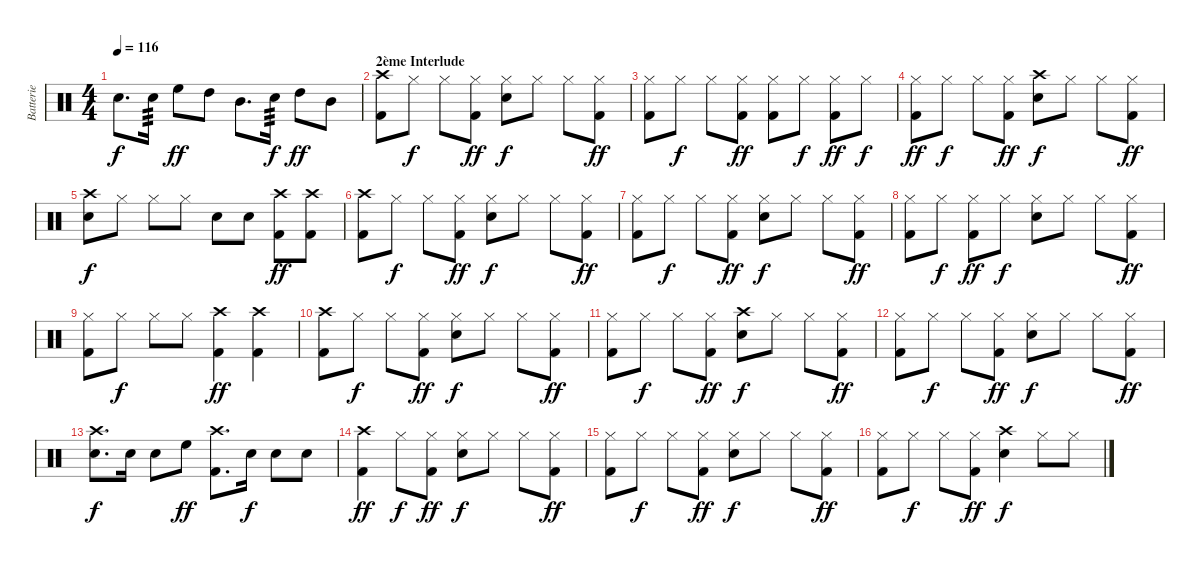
\track ("Batterie" "Batterie") {instrument percussion}
\staff {score}
\articulation defaults
\ts (4 4)
\tempo 116
\clef neutral
\ks c "Snare (hit) 2".8{d dy f} "Snare (hit) 2".16{tp 3} "High Floor Tom (hit)".8{dy ff} "High Tom (hit)".8 "Mid Tom (hit)".8{d} "Snare (hit) 2".16{tp 3 dy f} "High Tom (hit)".8{dy ff} "Mid Tom (hit)".8
|
\section ("" "2ème Interlude")
("Crash high (hit)" "Kick (hit) 2").8 "Hi-Hat (closed)".8{dy f} "Hi-Hat (closed)".8 ("Hi-Hat (closed)" "Kick (hit) 2").8{dy ff} ("Hi-Hat (closed)" "Snare (hit) 2").8{dy f} "Hi-Hat (closed)".8 "Hi-Hat (closed)".8 ("Hi-Hat (closed)" "Kick (hit) 2").8{dy ff} |
("Hi-Hat (closed)" "Kick (hit) 2").8 "Hi-Hat (closed)".8{dy f} "Hi-Hat (closed)".8 ("Hi-Hat (closed)" "Kick (hit) 2").8{dy ff} ("Hi-Hat (closed)" "Kick (hit) 2").8 "Hi-Hat (closed)".8{dy f} ("Hi-Hat (closed)" "Kick (hit) 2").8{dy ff} "Hi-Hat (closed)".8{dy f} |
("Hi-Hat (closed)" "Kick (hit) 2").8{dy ff} "Hi-Hat (closed)".8{dy f} "Hi-Hat (closed)".8 ("Hi-Hat (closed)" "Kick (hit) 2").8{dy ff} ("Crash high (hit)" "Snare (hit) 2").8{dy f} "Hi-Hat (closed)".8 "Hi-Hat (closed)".8 ("Hi-Hat (closed)" "Kick (hit) 2").8{dy ff} |
("Crash high (hit)" "Snare (hit) 2").8{dy f} "Hi-Hat (closed)".8 "Hi-Hat (closed)".8 "Hi-Hat (closed)".8 "Snare (hit) 2".8 "Snare (hit) 2".8 ("Crash high (hit)" "Kick (hit) 2").8{dy ff} ("Crash high (hit)" "Kick (hit) 2").8 |
("Crash high (hit)" "Kick (hit) 2").8 "Hi-Hat (closed)".8{dy f} "Hi-Hat (closed)".8 ("Hi-Hat (closed)" "Kick (hit) 2").8{dy ff} ("Hi-Hat (closed)" "Snare (hit) 2").8{dy f} "Hi-Hat (closed)".8 "Hi-Hat (closed)".8 ("Hi-Hat (closed)" "Kick (hit) 2").8{dy ff} |
("Hi-Hat (closed)" "Kick (hit) 2").8 "Hi-Hat (closed)".8{dy f} "Hi-Hat (closed)".8 ("Hi-Hat (closed)" "Kick (hit) 2").8{dy ff} ("Hi-Hat (closed)" "Snare (hit) 2").8{dy f} "Hi-Hat (closed)".8 "Hi-Hat (closed)".8 ("Hi-Hat (closed)" "Kick (hit) 2").8{dy ff} |
("Hi-Hat (closed)" "Kick (hit) 2").8 "Hi-Hat (closed)".8{dy f} ("Hi-Hat (closed)" "Kick (hit) 2").8{dy ff} "Hi-Hat (closed)".8{dy f} ("Hi-Hat (closed)" "Snare (hit) 2").8 "Hi-Hat (closed)".8 "Hi-Hat (closed)".8 ("Hi-Hat (closed)" "Kick (hit) 2").8{dy ff} |
("Hi-Hat (closed)" "Kick (hit) 2").8 "Hi-Hat (closed)".8{dy f} "Hi-Hat (closed)".8 "Hi-Hat (closed)".8 ("Crash high (hit)" "Kick (hit) 2").4{dy ff} ("Crash high (hit)" "Kick (hit) 2").4 |
("Crash high (hit)" "Kick (hit) 2").8 "Hi-Hat (closed)".8{dy f} "Hi-Hat (closed)".8 ("Hi-Hat (closed)" "Kick (hit) 2").8{dy ff} ("Hi-Hat (closed)" "Snare (hit) 2").8{dy f} "Hi-Hat (closed)".8 "Hi-Hat (closed)".8 ("Hi-Hat (closed)" "Kick (hit) 2").8{dy ff} |
("Hi-Hat (closed)" "Kick (hit) 2").8 "Hi-Hat (closed)".8{dy f} "Hi-Hat (closed)".8 ("Hi-Hat (closed)" "Kick (hit) 2").8{dy ff} ("Crash high (hit)" "Snare (hit) 2").8{dy f} "Hi-Hat (closed)".8 "Hi-Hat (closed)".8 ("Hi-Hat (closed)" "Kick (hit) 2").8{dy ff} |
("Hi-Hat (closed)" "Kick (hit) 2").8 "Hi-Hat (closed)".8{dy f} "Hi-Hat (closed)".8 ("Hi-Hat (closed)" "Kick (hit) 2").8{dy ff} ("Hi-Hat (closed)" "Snare (hit) 2").8{dy f} "Hi-Hat (closed)".8 "Hi-Hat (closed)".8 ("Hi-Hat (closed)" "Kick (hit) 2").8{dy ff} |
("Crash high (hit)" "Snare (hit) 2").8{d dy f} "Snare (hit) 2".16 "Snare (hit) 2".8 "High Floor Tom (hit)".8{dy ff} ("Crash high (hit)" "Kick (hit) 2").8{d} "Snare (hit) 2".16{dy f} "Snare (hit) 2".8 "Snare (hit) 2".8 |
("Crash high (hit)" "Kick (hit) 2").4{dy ff} "Hi-Hat (closed)".8{dy f} ("Hi-Hat (closed)" "Kick (hit) 2").8{dy ff} ("Hi-Hat (closed)" "Snare (hit) 2").8{dy f} "Hi-Hat (closed)".8 "Hi-Hat (closed)".8 ("Hi-Hat (closed)" "Kick (hit) 2").8{dy ff} |
("Hi-Hat (closed)" "Kick (hit) 2").8 "Hi-Hat (closed)".8{dy f} "Hi-Hat (closed)".8 ("Hi-Hat (closed)" "Kick (hit) 2").8{dy ff} ("Hi-Hat (closed)" "Snare (hit) 2").8{dy f} "Hi-Hat (closed)".8 "Hi-Hat (closed)".8 ("Hi-Hat (closed)" "Kick (hit) 2").8{dy ff} |
("Hi-Hat (closed)" "Kick (hit) 2").8 "Hi-Hat (closed)".8{dy f} "Hi-Hat (closed)".8 ("Hi-Hat (closed)" "Kick (hit) 2").8{dy ff} ("Crash high (hit)" "Snare (hit) 2").4{dy f} "Hi-Hat (closed)".8 "Hi-Hat (closed)".8
